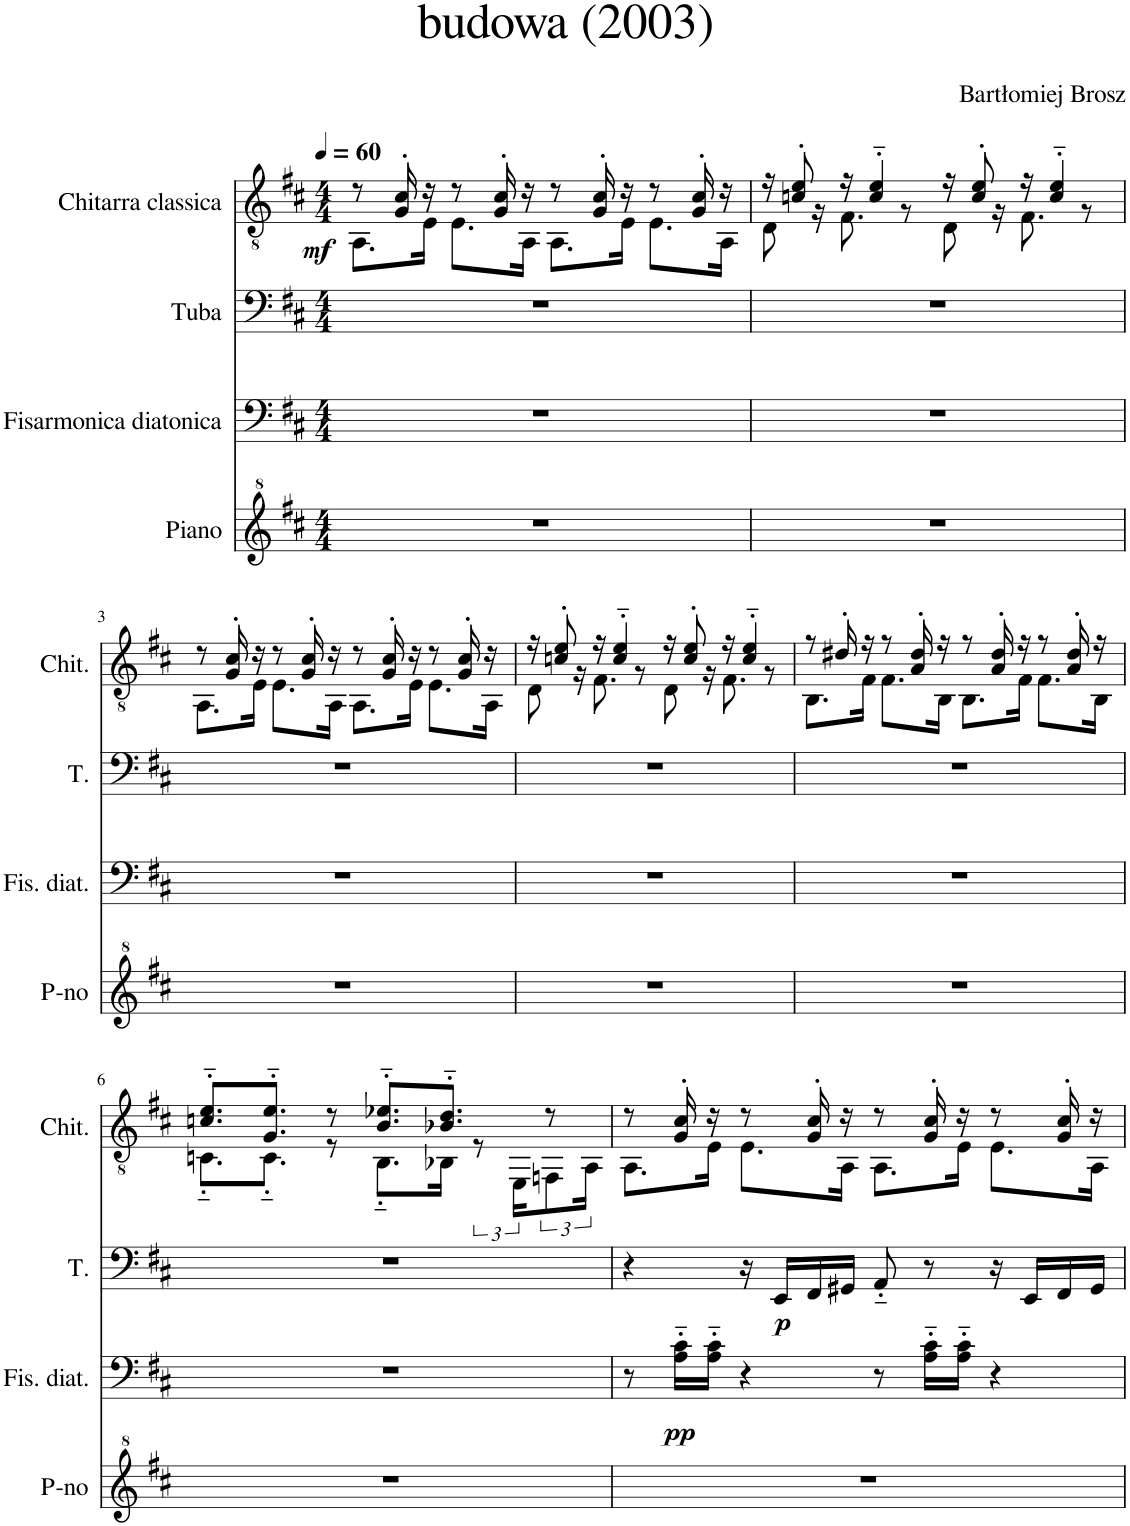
**kern	**kern	**dynam	**kern	**dynam	**kern	**dynam
*part4	*part3	*part3	*part2	*part2	*part1	*part1
*staff4	*staff3	*staff3	*staff2	*staff2	*staff1	*staff1
*I"Piano	*I"Fisarmonica diatonica	*	*I"Tuba	*	*I"Chitarra classica	*
*I'P-no	*I'Fis. diat.	*	*I'T.	*	*I'Chit.	*
*clefG^2	*clefF4	*	*clefF4	*	*clefGv2	*
*k[f#c#]	*k[f#c#]	*	*k[f#c#]	*	*k[f#c#]	*
*M4/4	*M4/4	*	*M4/4	*	*M4/4	*
*MM60	*MM60	*	*MM60	*	*MM60	*
=1	=1	=1	=1	=1	=1	=1
*	*	*	*	*	*^	*
!	!	!	!	!	!	!	!LO:DY:b
1r	1r	.	1r	.	8r	8.AA\L	mf
.	.	.	.	.	16G/' 16c#/'	.	.
.	.	.	.	.	16r	16E\Jk	.
.	.	.	.	.	8r	8.E\L	.
.	.	.	.	.	16G/' 16c#/'	.	.
.	.	.	.	.	16r	16AA\Jk	.
.	.	.	.	.	8r	8.AA\L	.
.	.	.	.	.	16G/' 16c#/'	.	.
.	.	.	.	.	16r	16E\Jk	.
.	.	.	.	.	8r	8.E\L	.
.	.	.	.	.	16G/' 16c#/'	.	.
.	.	.	.	.	16r	16AA\Jk	.
=2	=2	=2	=2	=2	=2	=2	=2
1r	1r	.	1r	.	16r	8D\	.
.	.	.	.	.	8cn/' 8e/'	.	.
.	.	.	.	.	.	16r	.
.	.	.	.	.	16r	8.F#\	.
.	.	.	.	.	4c/'~ 4e/'~	.	.
.	.	.	.	.	.	8r	.
.	.	.	.	.	16r	8D\	.
.	.	.	.	.	8c/' 8e/'	.	.
.	.	.	.	.	.	16r	.
.	.	.	.	.	16r	8.F#\	.
.	.	.	.	.	4c/'~ 4e/'~	.	.
.	.	.	.	.	.	8r	.
!!LO:LB:g=z	!!
=3	=3	=3	=3	=3	=3	=3	=3
1r	1r	.	1r	.	8r	8.AA\L	.
.	.	.	.	.	16G/' 16c#/'	.	.
.	.	.	.	.	16r	16E\Jk	.
.	.	.	.	.	8r	8.E\L	.
.	.	.	.	.	16G/' 16c#/'	.	.
.	.	.	.	.	16r	16AA\Jk	.
.	.	.	.	.	8r	8.AA\L	.
.	.	.	.	.	16G/' 16c#/'	.	.
.	.	.	.	.	16r	16E\Jk	.
.	.	.	.	.	8r	8.E\L	.
.	.	.	.	.	16G/' 16c#/'	.	.
.	.	.	.	.	16r	16AA\Jk	.
=4	=4	=4	=4	=4	=4	=4	=4
1r	1r	.	1r	.	16r	8D\	.
.	.	.	.	.	8cn/' 8e/'	.	.
.	.	.	.	.	.	16r	.
.	.	.	.	.	16r	8.F#\	.
.	.	.	.	.	4c/'~ 4e/'~	.	.
.	.	.	.	.	.	8r	.
.	.	.	.	.	16r	8D\	.
.	.	.	.	.	8c/' 8e/'	.	.
.	.	.	.	.	.	16r	.
.	.	.	.	.	16r	8.F#\	.
.	.	.	.	.	4c/'~ 4e/'~	.	.
.	.	.	.	.	.	8r	.
=5	=5	=5	=5	=5	=5	=5	=5
1r	1r	.	1r	.	8r	8.BB\L	.
.	.	.	.	.	16d#X'/	.	.
.	.	.	.	.	16r	16F#\Jk	.
.	.	.	.	.	8r	8.F#\L	.
.	.	.	.	.	16A/' 16d#/'	.	.
.	.	.	.	.	16r	16BB\Jk	.
.	.	.	.	.	8r	8.BB\L	.
.	.	.	.	.	16A/' 16d#/'	.	.
.	.	.	.	.	16r	16F#\Jk	.
.	.	.	.	.	8r	8.F#\L	.
.	.	.	.	.	16A/' 16d#/'	.	.
.	.	.	.	.	16r	16BB\Jk	.
!!LO:LB:g=z	!!
=6	=6	=6	=6	=6	=6	=6	=6
1r	1r	.	1r	.	8.cn/'~ 8.e/'~L	8.Cn'~\L	.
.	.	.	.	.	8.G/'~ 8.e/'~J	8.C'~\J	.
.	.	.	.	.	8r	8r	.
.	.	.	.	.	8.B/'~ 8.e-X/'~L	8.BB'~\L	.
.	.	.	.	.	8.B-X/'~ 8.d/'~J	16BB-X\Jk	.
.	.	.	.	.	.	12r	.
.	.	.	.	.	.	24EE\KL	.
.	.	.	.	.	8r	12FFn\	.
.	.	.	.	.	.	24AA\Jk	.
=7	=7	=7	=7	=7	=7	=7	=7
1r	8r	.	4r	.	8r	8.AA\L	.
!	!	!LO:DY:b	!	!	!	!	!
.	16A\'~ 16c#\'~LL	pp	.	.	16G/' 16c#/'	.	.
.	16A\'~ 16c#\'~JJ	.	.	.	16r	16E\Jk	.
.	4r	.	16r	.	8r	8.E\L	.
!	!	!	!	!LO:DY:b	!	!	!
.	.	.	16EE/LL	p	.	.	.
.	.	.	16FF#/	.	16G/' 16c#/'	.	.
.	.	.	16GG#X/JJ	.	16r	16AA\Jk	.
.	8r	.	8AA'~/	.	8r	8.AA\L	.
.	16A\'~ 16c#\'~LL	.	8r	.	16G/' 16c#/'	.	.
.	16A\'~ 16c#\'~JJ	.	.	.	16r	16E\Jk	.
.	4r	.	16r	.	8r	8.E\L	.
.	.	.	16EE/LL	.	.	.	.
.	.	.	16FF#/	.	16G/' 16c#/'	.	.
.	.	.	16GG#/JJ	.	16r	16AA\Jk	.
*	*	*	*	*	*v	*v	*
=	=	=	=	=	=	=
*-	*-	*-	*-	*-	*-	*-
